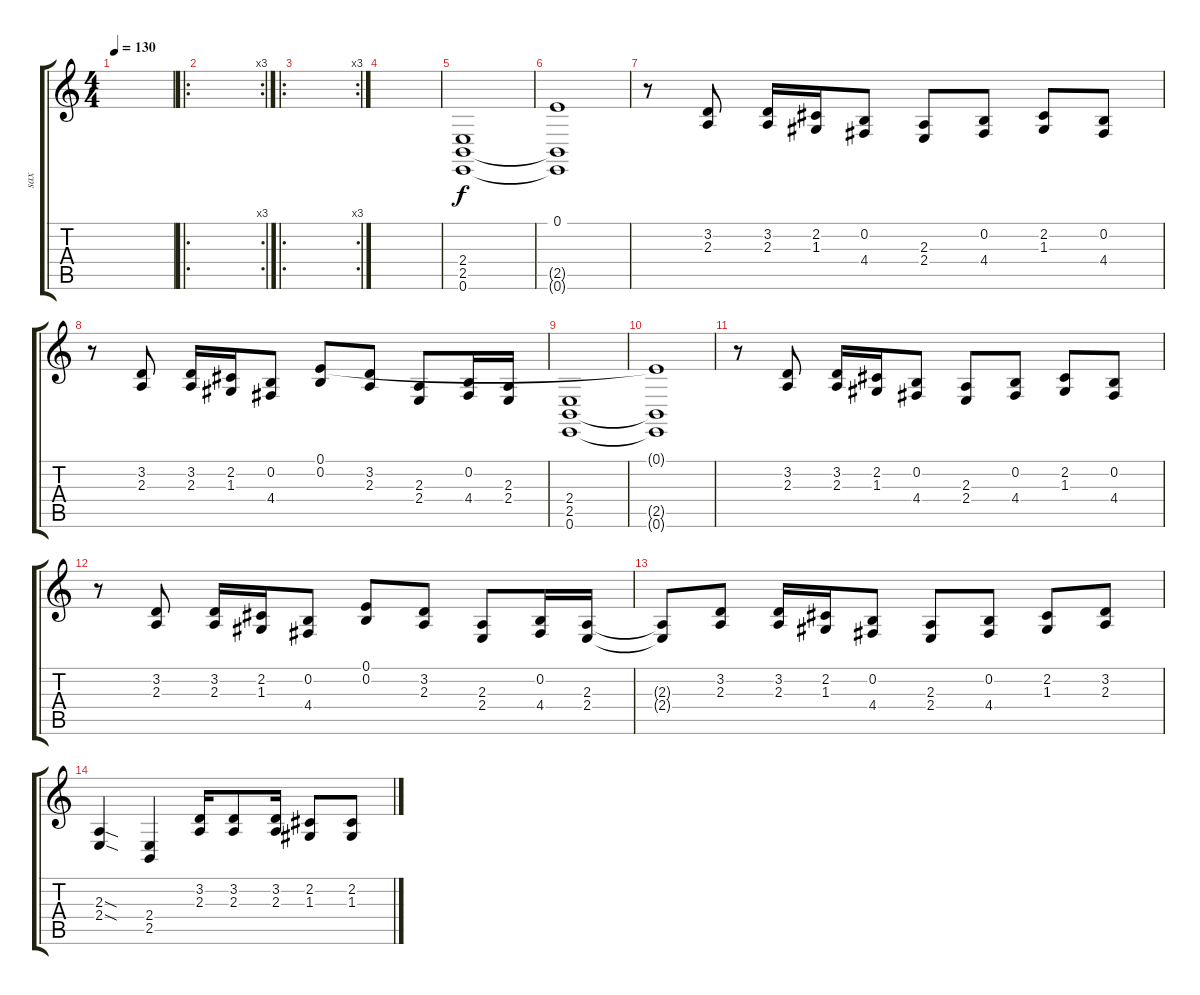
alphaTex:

\track ("sax" "sax") {instrument altosax}
\staff {score tabs}
\tuning (E4 B3 G3 D3 A2 E2) {hide}
\ts (4 4)
\tempo 130
\clef g2
\ks c
|
\ro
\rc 3
|
\ro
\rc 3
|
|
(2.4 2.5 0.6).1 |
(0.1 2.5{t} 0.6{t}).1 |
r.8 (3.2 2.3).8 (3.2 2.3).16 (2.2 1.3).16 (0.2 4.4).8 (2.3 2.4).8 (0.2 4.4).8 (2.2 1.3).8 (0.2 4.4).8 |
r.8 (3.2 2.3).8 (3.2 2.3).16 (2.2 1.3).16 (0.2 4.4).8 (0.1 0.2).8 (3.2 2.3).8 (2.3 2.4).8 (0.2 4.4).16 (2.3 2.4).16 |
(2.4 2.5 0.6).1 |
(0.1{t} 2.5{t} 0.6{t}).1 |
r.8 (3.2 2.3).8 (3.2 2.3).16 (2.2 1.3).16 (0.2 4.4).8 (2.3 2.4).8 (0.2 4.4).8 (2.2 1.3).8 (0.2 4.4).8 |
r.8 (3.2 2.3).8 (3.2 2.3).16 (2.2 1.3).16 (0.2 4.4).8 (0.1 0.2).8 (3.2 2.3).8 (2.3 2.4).8 (0.2 4.4).16 (2.3 2.4).16 |
(2.3{t} 2.4{t}).8 (3.2 2.3).8 (3.2 2.3).16 (2.2 1.3).16 (0.2 4.4).8 (2.3 2.4).8 (0.2 4.4).8 (2.2 1.3).8 (3.2 2.3).8 |
(2.3{sod} 2.4{sod}).4 (2.4 2.5).4 (3.2 2.3).16 (3.2 2.3).8 (3.2 2.3).16 (2.2 1.3).8 (2.2 1.3).8
